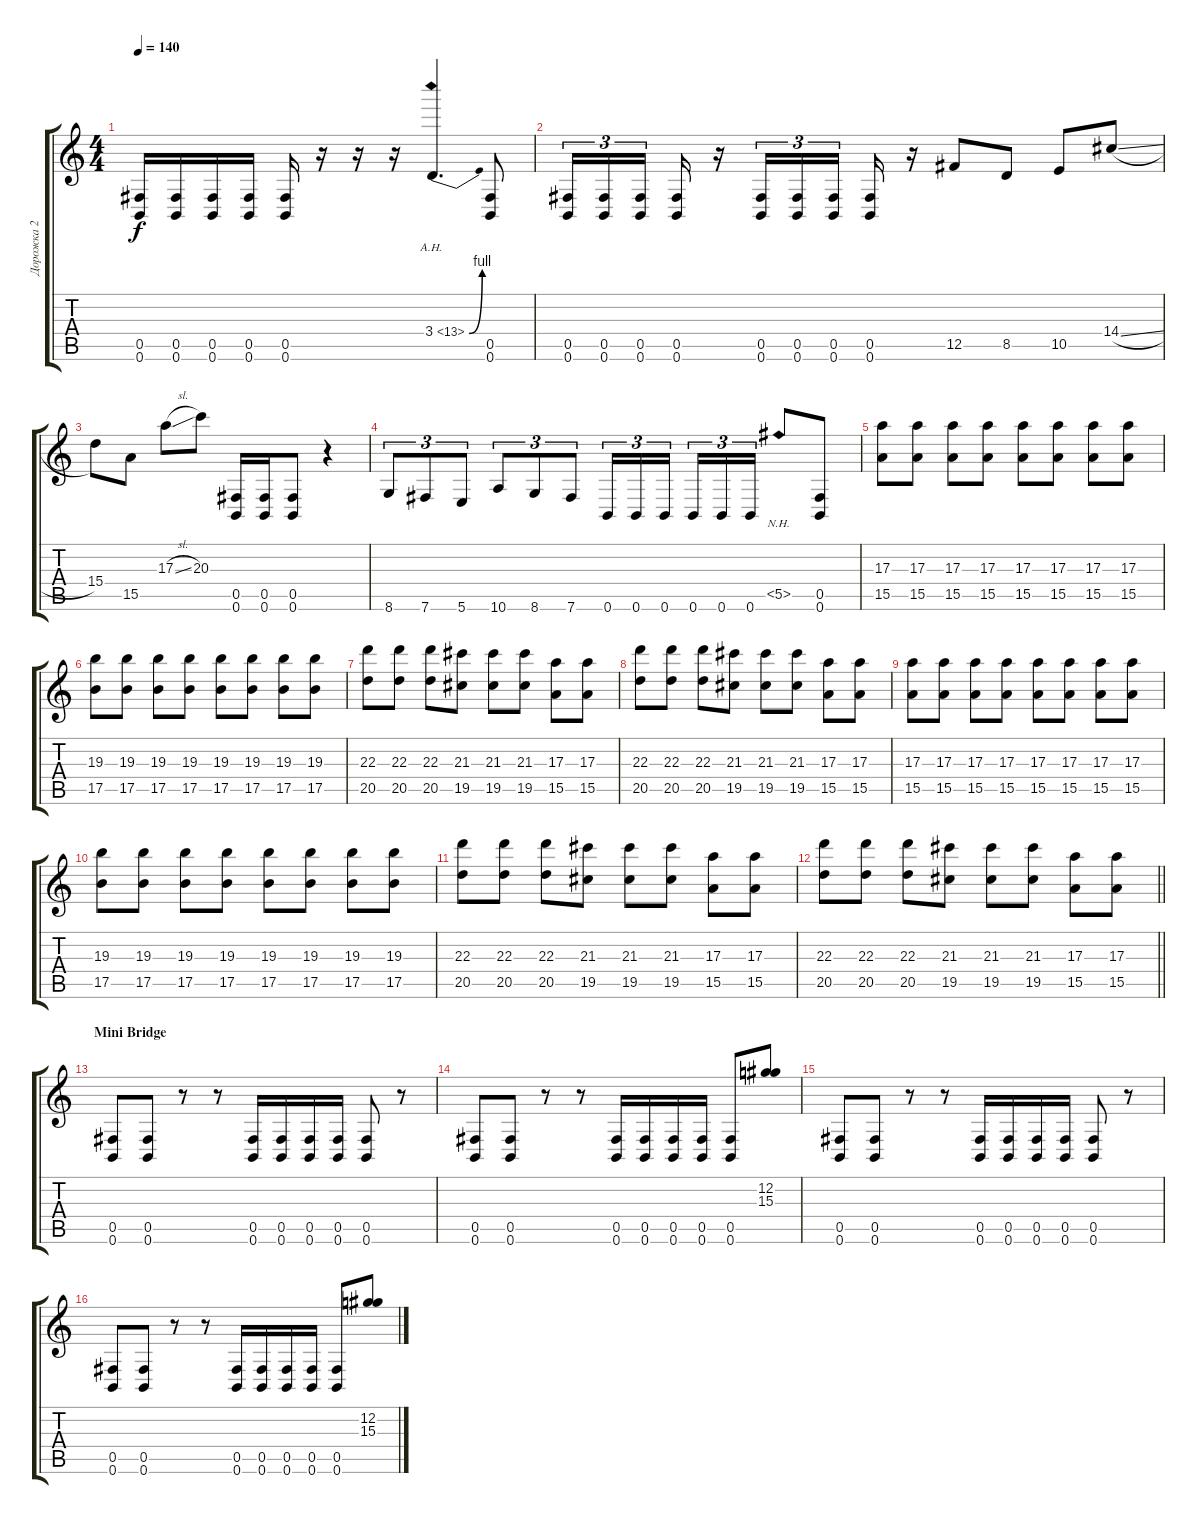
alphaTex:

\track ("Дорожка 2" "Дорожка 2") {instrument distortionguitar}
\staff {score tabs}
\tuning (Db4 Ab3 E3 B2 Gb2 B1) {hide}
\ts (4 4)
\tempo 140
\clef g2
\ks c
(0.5 0.6).16{dy f} (0.5 0.6).16 (0.5 0.6).16 (0.5 0.6).16 (0.5 0.6).16 r.16 r.16 r.16 3.4{be (bend 0 0 60 4) ah 10}.4{d} (0.5 0.6).8 |
(0.5 0.6).16{tu (3 2)} (0.5 0.6).16{tu (3 2)} (0.5 0.6).16{tu (3 2) beam splitsecondary} (0.5 0.6).16 r.16 (0.5 0.6).16{tu (3 2)} (0.5 0.6).16{tu (3 2)} (0.5 0.6).16{tu (3 2) beam splitsecondary} (0.5 0.6).16 r.16 12.5.8 8.5.8 10.5.8 14.4{sl}.8 |
15.4.8 15.5.8 17.3{sl}.8 20.3.8 (0.5 0.6).16 (0.5 0.6).16 (0.5 0.6).8 r.4 |
8.6.8{tu (3 2)} 7.6.8{tu (3 2)} 5.6.8{tu (3 2)} 10.6.8{tu (3 2)} 8.6.8{tu (3 2)} 7.6.8{tu (3 2)} 0.6.16{tu (3 2)} 0.6.16{tu (3 2)} 0.6.16{tu (3 2) beam splitsecondary} 0.6.16{tu (3 2)} 0.6.16{tu (3 2)} 0.6.16{tu (3 2)} 5.5{nh}.8 (0.5 0.6).8 |
(17.3 15.5).8 (17.3 15.5).8 (17.3 15.5).8 (17.3 15.5).8 (17.3 15.5).8 (17.3 15.5).8 (17.3 15.5).8 (17.3 15.5).8 |
(19.3 17.5).8 (19.3 17.5).8 (19.3 17.5).8 (19.3 17.5).8 (19.3 17.5).8 (19.3 17.5).8 (19.3 17.5).8 (19.3 17.5).8 |
(22.3 20.5).8 (22.3 20.5).8 (22.3 20.5).8 (21.3 19.5).8 (21.3 19.5).8 (21.3 19.5).8 (17.3 15.5).8 (17.3 15.5).8 |
(22.3 20.5).8 (22.3 20.5).8 (22.3 20.5).8 (21.3 19.5).8 (21.3 19.5).8 (21.3 19.5).8 (17.3 15.5).8 (17.3 15.5).8 |
(17.3 15.5).8 (17.3 15.5).8 (17.3 15.5).8 (17.3 15.5).8 (17.3 15.5).8 (17.3 15.5).8 (17.3 15.5).8 (17.3 15.5).8 |
(19.3 17.5).8 (19.3 17.5).8 (19.3 17.5).8 (19.3 17.5).8 (19.3 17.5).8 (19.3 17.5).8 (19.3 17.5).8 (19.3 17.5).8 |
(22.3 20.5).8 (22.3 20.5).8 (22.3 20.5).8 (21.3 19.5).8 (21.3 19.5).8 (21.3 19.5).8 (17.3 15.5).8 (17.3 15.5).8 |
\barLineRight lightlight
(22.3 20.5).8 (22.3 20.5).8 (22.3 20.5).8 (21.3 19.5).8 (21.3 19.5).8 (21.3 19.5).8 (17.3 15.5).8 (17.3 15.5).8 |
\section ("" "Mini Bridge")
(0.5 0.6).8 (0.5 0.6).8 r.8 r.8 (0.5 0.6).16 (0.5 0.6).16 (0.5 0.6).16 (0.5 0.6).16 (0.5 0.6).8 r.8 |
(0.5 0.6).8 (0.5 0.6).8 r.8 r.8 (0.5 0.6).16 (0.5 0.6).16 (0.5 0.6).16 (0.5 0.6).16 (0.5 0.6).8 (12.2 15.3).8 |
(0.5 0.6).8 (0.5 0.6).8 r.8 r.8 (0.5 0.6).16 (0.5 0.6).16 (0.5 0.6).16 (0.5 0.6).16 (0.5 0.6).8 r.8 |
(0.5 0.6).8 (0.5 0.6).8 r.8 r.8 (0.5 0.6).16 (0.5 0.6).16 (0.5 0.6).16 (0.5 0.6).16 (0.5 0.6).8 (12.2 15.3).8
